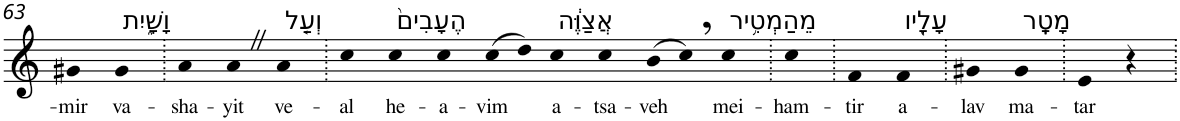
**kern	**text
*part1	*part1
*staff1	*staff1
*I"Piano	*
*I'Pno	*
!!LO:PB:g=z
*clefG2	*
*k[]	*
=63	=63
!	!LO:LY:b
4g#X	-mir
!LO:TX:a:t=וָשָׁ֑יִת	!
!	!LO:LY:b
4g#	va-
=64.	=64.
!	!LO:LY:b
4a	-sha-
!	!LO:LY:b
4aZ	-yit
!LO:TX:a:t=וְעַ֤ל	!
!	!LO:LY:b
4a	ve-
=65.	=65.
!	!LO:LY:b
4cc	-al
!LO:TX:a:t=הֶעָבִים֙	!
!	!LO:LY:b
4cc	he-
!	!LO:LY:b
4cc	-a-
!	!LO:LY:b
(8cc	-vim
8dd)	.
!LO:TX:a:t=אֲצַוֶּ֔ה	!
!	!LO:LY:b
4cc	a-
!	!LO:LY:b
4cc	-tsa-
!	!LO:LY:b
(8b	-veh
8cc,)	.
!LO:TX:a:t=מֵהַמְטִ֥יר	!
!	!LO:LY:b
4cc	mei-
=66.	=66.
!	!LO:LY:b
4cc	-ham-
=67.	=67.
!	!LO:LY:b
4f	-tir
!LO:TX:a:t=עָלָ֖יו	!
!	!LO:LY:b
4f	a-
=68.	=68.
!	!LO:LY:b
4g#X	-lav
!LO:TX:a:t=מָטָֽר	!
!	!LO:LY:b
4g#	ma-
=69.	=69.
!	!LO:LY:b
4e	-tar
4r	.
=.	=.
*-	*-
